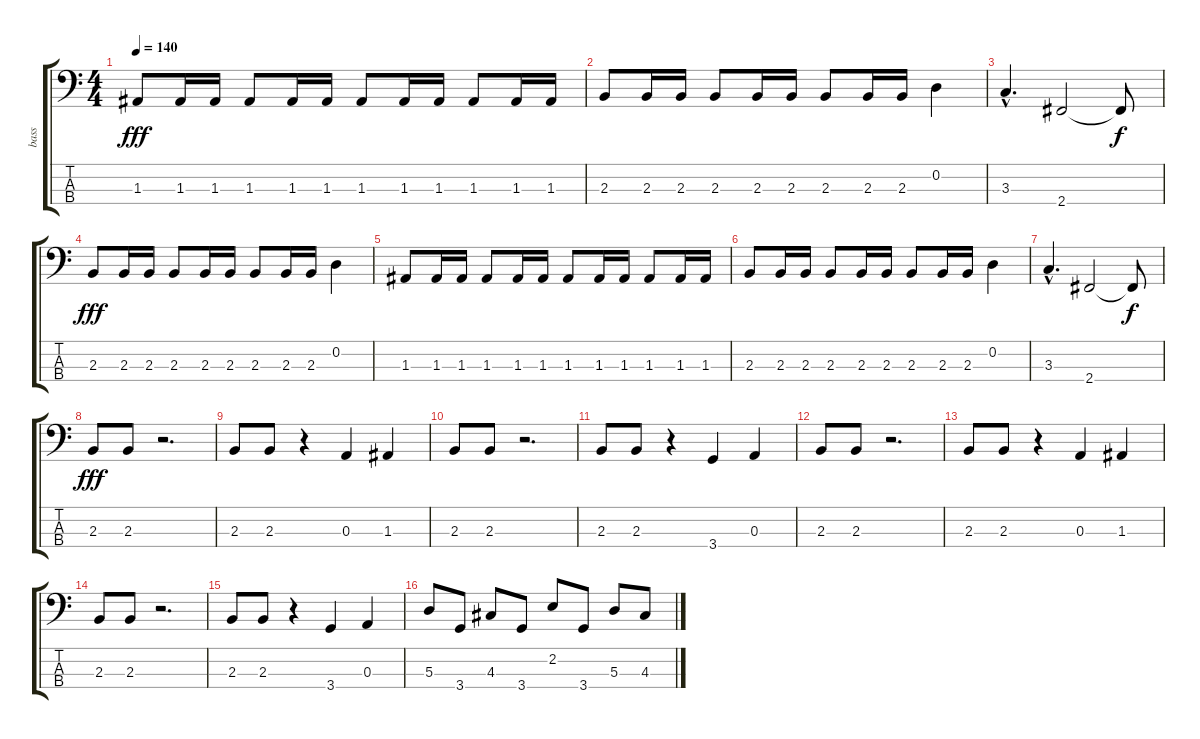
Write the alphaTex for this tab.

\track ("bass" "bass") {instrument electricbassfinger}
\staff {score tabs}
\tuning (G2 D2 A1 E1) {hide}
\ts (4 4)
\tempo 140
\clef f4
\ks c
1.3.8{dy fff} 1.3.16 1.3.16 1.3.8 1.3.16 1.3.16 1.3.8 1.3.16 1.3.16 1.3.8 1.3.16 1.3.16 |
2.3.8 2.3.16 2.3.16 2.3.8 2.3.16 2.3.16 2.3.8 2.3.16 2.3.16 0.2.4 |
3.3{hac}.4{d} 2.4.2 2.4{t}.8{dy f} |
2.3.8{dy fff} 2.3.16 2.3.16 2.3.8 2.3.16 2.3.16 2.3.8 2.3.16 2.3.16 0.2.4 |
1.3.8 1.3.16 1.3.16 1.3.8 1.3.16 1.3.16 1.3.8 1.3.16 1.3.16 1.3.8 1.3.16 1.3.16 |
2.3.8 2.3.16 2.3.16 2.3.8 2.3.16 2.3.16 2.3.8 2.3.16 2.3.16 0.2.4 |
3.3{hac}.4{d} 2.4.2 2.4{t}.8{dy f} |
2.3.8{dy fff} 2.3.8 r.2{d} |
2.3.8 2.3.8 r.4 0.3.4 1.3.4 |
2.3.8 2.3.8 r.2{d} |
2.3.8 2.3.8 r.4 3.4.4 0.3.4 |
2.3.8 2.3.8 r.2{d} |
2.3.8 2.3.8 r.4 0.3.4 1.3.4 |
2.3.8 2.3.8 r.2{d} |
2.3.8 2.3.8 r.4 3.4.4 0.3.4 |
5.3.8 3.4.8 4.3.8 3.4.8 2.2.8 3.4.8 5.3.8 4.3.8
